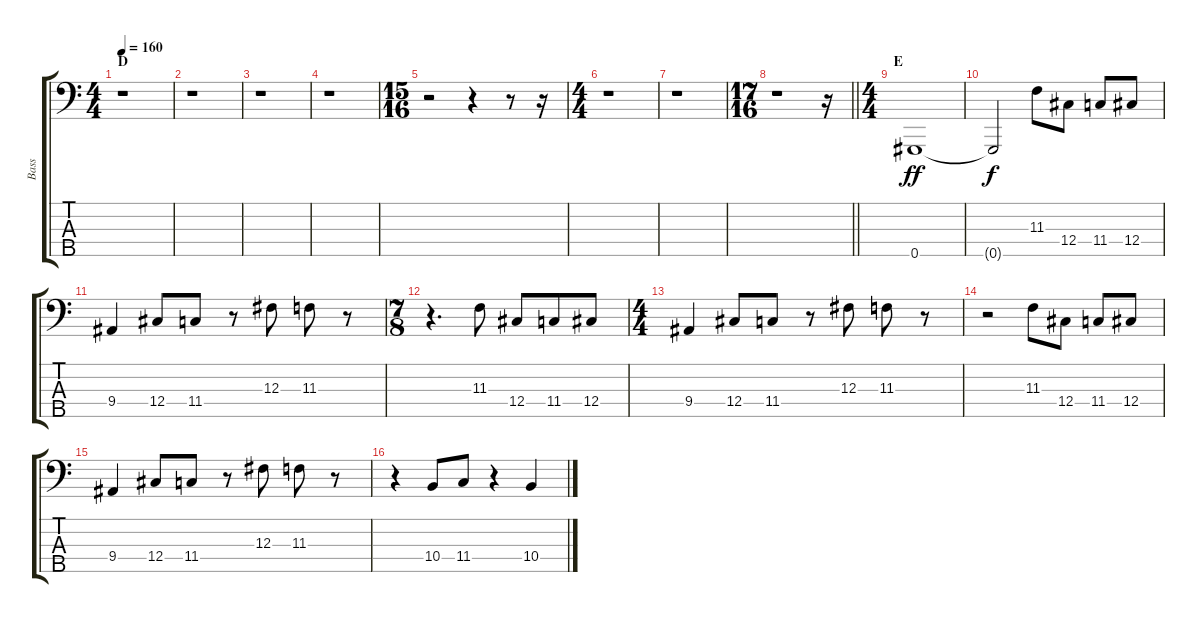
\track ("Bass" "Bass") {instrument electricbassfinger}
\staff {score tabs}
\tuning (E2 B1 Gb1 Db1 Ab0) {hide}
\ts (4 4)
\section ("" "D")
\tempo 160
\clef f4
\ks c
r.1{dy ff} |
r.1 |
r.1 |
r.1 |
\ts (15 16)
r.2 r.4 r.8 r.16 |
\ts (4 4)
r.1 |
r.1 |
\ts (17 16)
\barLineRight lightlight
r.1 r.16 |
\ts (4 4)
\section ("" "E")
0.5.1 |
0.5{t}.2{dy f} 11.3.8 12.4.8 11.4.8 12.4.8 |
9.4.4 12.4.8 11.4.8 r.8 12.3.8 11.3.8 r.8 |
\ts (7 8)
r.4{d} 11.3.8 12.4.8 11.4.8 12.4.8 |
\ts (4 4)
9.4.4 12.4.8 11.4.8 r.8 12.3.8 11.3.8 r.8 |
r.2 11.3.8 12.4.8 11.4.8 12.4.8 |
9.4.4 12.4.8 11.4.8 r.8 12.3.8 11.3.8 r.8 |
r.4 10.4.8 11.4.8 r.4 10.4.4
